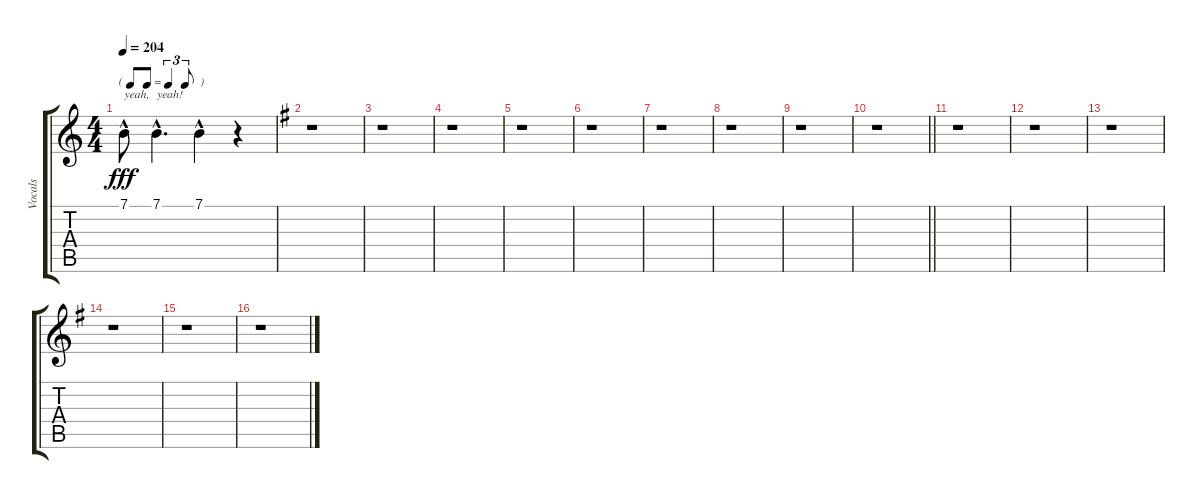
\track ("Vocals" "Vocals") {instrument synthbrass2}
\staff {score tabs}
\tuning (E4 B3 G3 D3 A2 E2) {hide}
\ts (4 4)
\tf triplet8th
\tempo 204
\clef g2
\ks c
7.1{hac}.8{txt "yeah," dy fff} 7.1{hac}.4{d txt "yeah!"} 7.1{hac}.4 r.4 |
\ks eminor
r.1 |
r.1 |
r.1 |
r.1 |
r.1 |
r.1 |
r.1 |
r.1 |
\barLineRight lightlight
r.1 |
r.1 |
r.1 |
r.1 |
r.1 |
r.1 |
r.1
